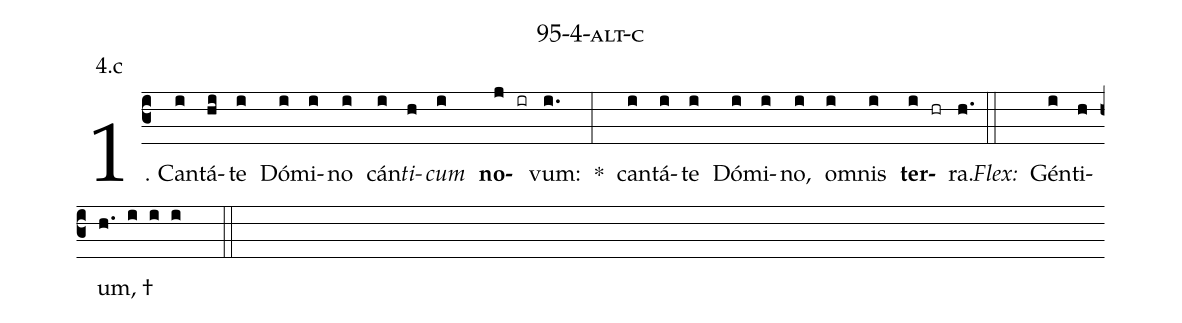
name: 95-4-alt-c;
annotation: 4.c;
%%
(c3)1. Can(i)tá(hi)te(i) Dó(i)mi(i)no(i) cán(i)<i>ti</i>(h)<i>cum</i>(i) <b>no</b>(j ir)vum:(i.) *(:) can(i)tá(i)te(i) Dó(i)mi(i)no,(i) om(i)nis(i) <b>ter</b>(i hr)ra.(h.) (::)
<i>Flex:</i>()  Gén(i)ti(h)um, †(h. i i i  ::)
